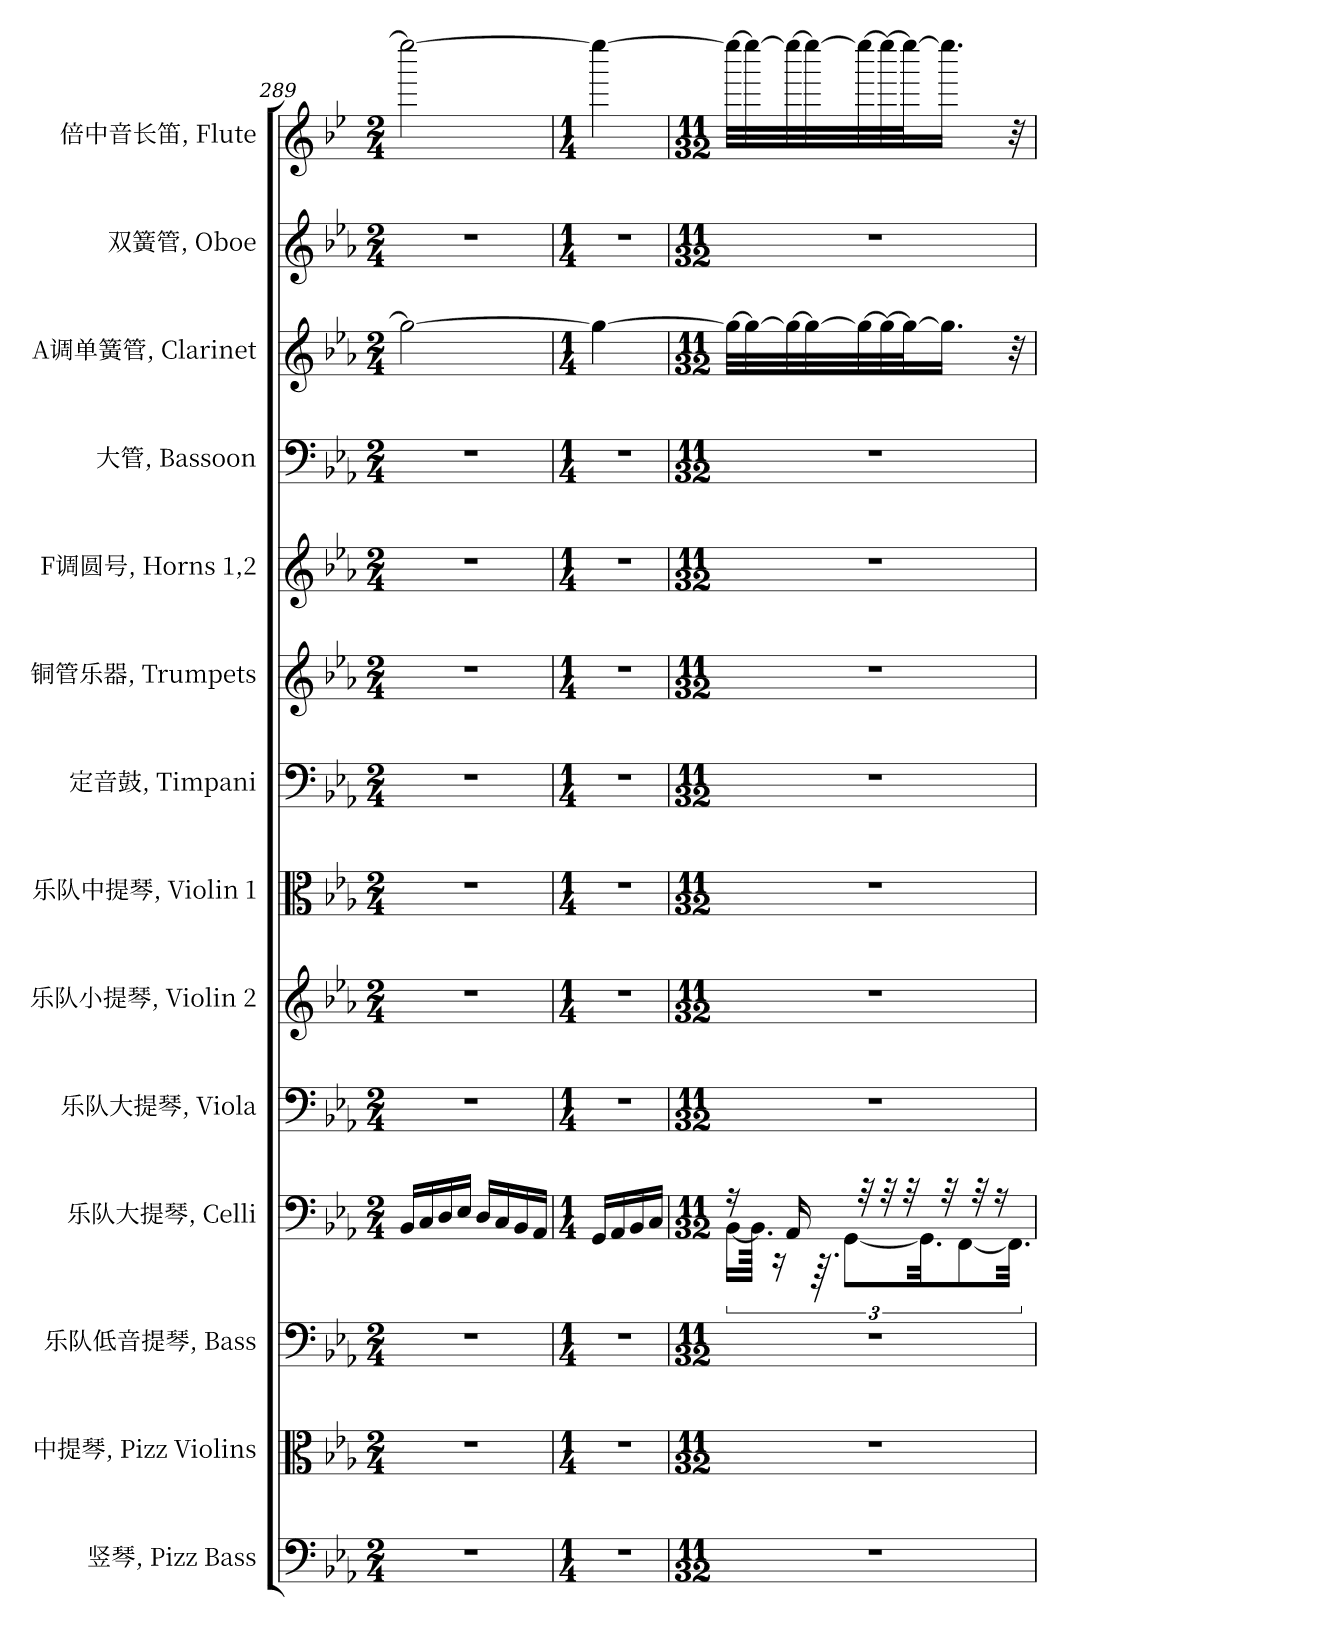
**kern	**kern	**kern	**kern	**kern	**kern	**kern	**kern	**kern	**kern	**kern	**kern	**kern	**kern
*part14	*part13	*part12	*part11	*part10	*part9	*part8	*part7	*part6	*part5	*part4	*part3	*part2	*part1
*staff14	*staff13	*staff12	*staff11	*staff10	*staff9	*staff8	*staff7	*staff6	*staff5	*staff4	*staff3	*staff2	*staff1
*I"竖琴, Pizz Bass	*I"中提琴, Pizz Violins	*I"乐队低音提琴, Bass	*I"乐队大提琴, Celli	*I"乐队大提琴, Viola	*I"乐队小提琴, Violin 2	*I"乐队中提琴, Violin 1	*I"定音鼓, Timpani	*I"铜管乐器, Trumpets	*I"F调圆号, Horns 1,2	*I"大管, Bassoon	*I"A调单簧管, Clarinet	*I"双簧管, Oboe	*I"倍中音长笛, Flute
*	*	*	*	*	*	*	*I'Timp.	*	*I'F Hn.	*I'Bsn.	*I'A Cl.	*I'Ob.	*
*clefF4	*clefC3	*clefF4	*clefF4	*clefF4	*clefG2	*clefC3	*clefF4	*clefG2	*clefG2	*clefF4	*clefG2	*clefG2	*clefG2
*	*	*ITrd7c12	*	*	*	*	*	*	*ITrd4c7	*	*ITrd2c3	*	*ITrd10c17
*k[b-e-a-]	*k[b-e-a-]	*k[b-e-a-]	*k[b-e-a-]	*k[b-e-a-]	*k[b-e-a-]	*k[b-e-a-]	*k[b-e-a-]	*k[b-e-a-]	*k[b-e-a-d-]	*k[b-e-a-]	*k[]	*k[b-e-a-]	*k[b-e-]
*M2/4	*M2/4	*M2/4	*M2/4	*M2/4	*M2/4	*M2/4	*M2/4	*M2/4	*M2/4	*M2/4	*M2/4	*M2/4	*M2/4
=289	=289	=289	=289	=289	=289	=289	=289	=289	=289	=289	=289	=289	=289
2r	2r	2r	16BB-/LL	2r	2r	2r	2r	2r	2r	2r	2ee-\_	2r	2eee-\_
.	.	.	16C/	.	.	.	.	.	.	.	.	.	.
.	.	.	16D/	.	.	.	.	.	.	.	.	.	.
.	.	.	16E-/JJ	.	.	.	.	.	.	.	.	.	.
.	.	.	16D/LL	.	.	.	.	.	.	.	.	.	.
.	.	.	16C/	.	.	.	.	.	.	.	.	.	.
.	.	.	16BB-/	.	.	.	.	.	.	.	.	.	.
.	.	.	16AA-/JJ	.	.	.	.	.	.	.	.	.	.
!!LO:PB:g=z
=290	=290	=290	=290	=290	=290	=290	=290	=290	=290	=290	=290	=290	=290
*M1/4	*M1/4	*M1/4	*M1/4	*M1/4	*M1/4	*M1/4	*M1/4	*M1/4	*M1/4	*M1/4	*M1/4	*M1/4	*M1/4
*	*	*	*	*	*	*	*	*	*	*	*	*	*MM55
4r	4r	4r	16GG/LL	4r	4r	4r	4r	4r	4r	4r	4ee-\_	4r	4eee-\_
.	.	.	16AA-/	.	.	.	.	.	.	.	.	.	.
.	.	.	16BB-/	.	.	.	.	.	.	.	.	.	.
.	.	.	16C/JJ	.	.	.	.	.	.	.	.	.	.
=291	=291	=291	=291	=291	=291	=291	=291	=291	=291	=291	=291	=291	=291
*M11/32	*M11/32	*M11/32	*M11/32	*M11/32	*M11/32	*M11/32	*M11/32	*M11/32	*M11/32	*M11/32	*M11/32	*M11/32	*M11/32
*	*	*	*	*	*	*	*	*	*	*	*	*	*MM59
*	*	*	*^	*	*	*	*	*	*	*	*	*	*
32%11r	32%11r	32%11r	16r	[24BB-\LL	32%11r	32%11r	32%11r	32%11r	32%11r	32%11r	32%11r	32ee-\LLL_	32%11r	32eee-\LLL_
.	.	.	.	.	.	.	.	.	.	.	.	32ee-\_	.	32eee-\_
.	.	.	.	96.BB-\JJkk]	.	.	.	.	.	.	.	.	.	.
.	.	.	.	24r	.	.	.	.	.	.	.	.	.	.
.	.	.	16AA-/	.	.	.	.	.	.	.	.	32ee-\_	.	32eee-\_
.	.	.	.	.	.	.	.	.	.	.	.	32ee-\_	.	32eee-\_
.	.	.	.	96.r	.	.	.	.	.	.	.	.	.	.
.	.	.	.	[12GG\L	.	.	.	.	.	.	.	.	.	.
.	.	.	32r	.	.	.	.	.	.	.	.	32ee-\_	.	32eee-\_
.	.	.	32r	.	.	.	.	.	.	.	.	32ee-\_	.	32eee-\_
.	.	.	32r	.	.	.	.	.	.	.	.	32ee-\J_	.	32eee-\J_
.	.	.	.	48.GG\KK]	.	.	.	.	.	.	.	.	.	.
.	.	.	32r	.	.	.	.	.	.	.	.	16.ee-\JJ]	.	16.eee-\JJ]
.	.	.	.	[12FF\	.	.	.	.	.	.	.	.	.	.
.	.	.	32r	.	.	.	.	.	.	.	.	.	.	.
.	.	.	16r	.	.	.	.	.	.	.	.	.	.	.
.	.	.	.	48.FF\Jkk]	.	.	.	.	.	.	.	32r	.	32r
*	*	*	*v	*v	*	*	*	*	*	*	*	*	*	*
=	=	=	=	=	=	=	=	=	=	=	=	=	=
*-	*-	*-	*-	*-	*-	*-	*-	*-	*-	*-	*-	*-	*-
